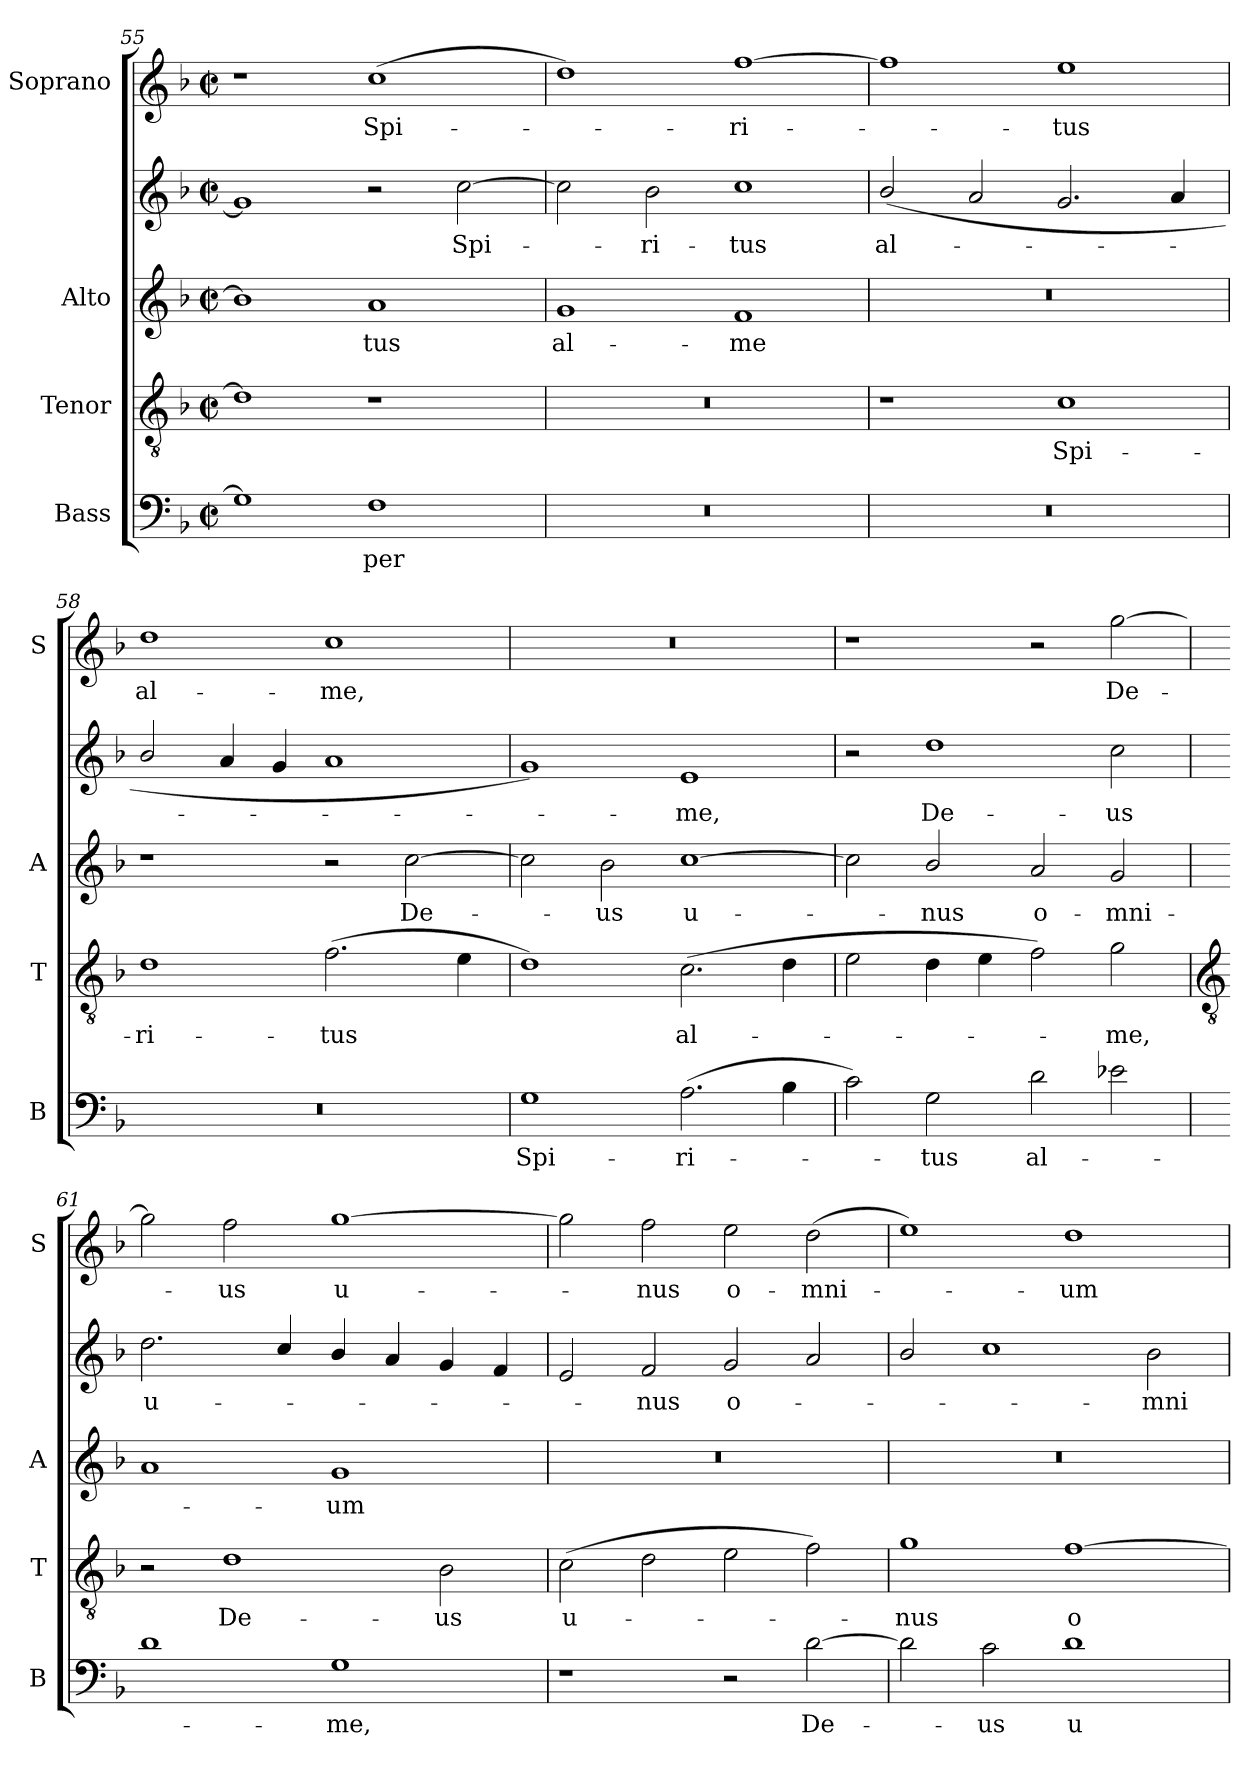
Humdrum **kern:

**kern	**text	**kern	**text	**kern	**text	**kern	**text	**kern	**text
*part4	*part4	*part3	*part3	*part2	*part2	*part2	*part2	*part1	*part1
*staff5	*staff5	*staff4	*staff4	*staff3	*staff3	*staff2	*staff2	*staff1	*staff1
*I"Bass	*	*I"Tenor	*	*I"Alto	*	*	*	*I"Soprano	*
*I'B	*	*I'T	*	*I'A	*	*	*	*I'S	*
*clefF4	*	*clefGv2	*	*clefG2	*	*clefG2	*	*clefG2	*
*k[b-]	*	*k[b-]	*	*k[b-]	*	*k[b-]	*	*k[b-]	*
*F:	*	*F:	*	*F:	*	*F:	*	*F:	*
*M4/2	*	*M4/2	*	*M4/2	*	*M4/2	*	*M4/2	*
*met(c|)	*	*met(c|)	*	*met(c|)	*	*met(c|)	*	*met(c|)	*
=55	=55	=55	=55	=55	=55	=55	=55	=55	=55
1G]	.	1d]	.	1b-]	.	1g]	.	1r	.
!	!LO:LY:b	!	!	!	!LO:LY:b	!	!	!	!LO:LY:b
1F	per	1r	.	1a	tus	2r	.	(>1cc	Spi-
!	!	!	!	!	!	!	!LO:LY:b	!	!
.	.	.	.	.	.	[2cc	Spi-	.	.
=56	=56	=56	=56	=56	=56	=56	=56	=56	=56
!	!	!	!	!	!LO:LY:b	!	!	!	!
0r	.	0r	.	1g	al-	2cc]	.	1dd)	.
!	!	!	!	!	!	!	!LO:LY:b	!	!
.	.	.	.	.	.	2b-	ri-	.	.
!	!	!	!	!	!LO:LY:b	!	!LO:LY:b	!	!LO:LY:b
.	.	.	.	1f	-me	1cc	-tus	[1ff	ri-
=57	=57	=57	=57	=57	=57	=57	=57	=57	=57
!	!	!	!	!	!	!	!LO:LY:b	!	!
0r	.	1r	.	0r	.	(<2b-/	al-	1ff]	.
.	.	.	.	.	.	2a	.	.	.
!	!	!	!LO:LY:b	!	!	!	!	!	!LO:LY:b
.	.	1c	Spi-	.	.	2.g	.	1ee	tus
.	.	.	.	.	.	4a	.	.	.
=58	=58	=58	=58	=58	=58	=58	=58	=58	=58
!	!	!	!LO:LY:b	!	!	!	!	!	!LO:LY:b
0r	.	1d	-ri-	1r	.	2b-/	.	1dd	al-
.	.	.	.	.	.	4a	.	.	.
.	.	.	.	.	.	4g	.	.	.
!	!	!	!LO:LY:b	!	!	!	!	!	!LO:LY:b
.	.	(>2.f	-tus	2r	.	1a	.	1cc	-me,
!	!	!	!	!	!LO:LY:b	!	!	!	!
.	.	.	.	[2cc	De-	.	.	.	.
.	.	4e	.	.	.	.	.	.	.
=59	=59	=59	=59	=59	=59	=59	=59	=59	=59
!	!LO:LY:b	!	!	!	!	!	!	!	!
1G	Spi-	1d)	.	2cc]	.	1g)	.	0r	.
!	!	!	!	!	!LO:LY:b	!	!	!	!
.	.	.	.	2b-	us	.	.	.	.
!	!LO:LY:b	!	!LO:LY:b	!	!LO:LY:b	!	!LO:LY:b	!	!
(>2.A	-ri-	(>2.c	al-	[1cc	u-	1e	me,	.	.
4B-	.	4d	.	.	.	.	.	.	.
=60	=60	=60	=60	=60	=60	=60	=60	=60	=60
2c)	.	2e	.	2cc]	.	2r	.	1r	.
!	!LO:LY:b	!	!	!	!LO:LY:b	!	!LO:LY:b	!	!
2G	tus	4d	.	2b-/	nus	1dd	De-	.	.
.	.	4e	.	.	.	.	.	.	.
!	!LO:LY:b	!	!	!	!LO:LY:b	!	!	!	!
2d	al-	2f)	.	2a	o-	.	.	2r	.
!	!	!	!LO:LY:b	!	!LO:LY:b	!	!LO:LY:b	!	!LO:LY:b
2e-X	.	2g	me,	(<2g	-mni-	2cc	-us	[2gg	De-
!!LO:LB:g=z
=61	=61	=61	=61	=61	=61	=61	=61	=61	=61
*	*	*clefGv2	*	*	*	*	*	*	*
!	!	!	!	!	!	!	!LO:LY:b	!	!
1d	.	2r	.	1a	.	2.dd	u-	2gg]	.
!	!	!	!LO:LY:b	!	!	!	!	!	!LO:LY:b
.	.	1d	De-	.	.	.	.	2ff	us
.	.	.	.	.	.	4cc/	.	.	.
!	!LO:LY:b	!	!	!	!LO:LY:b	!	!	!	!LO:LY:b
1G	me,	.	.	1g	um	4b-/	.	[1gg	u-
.	.	.	.	.	.	4a	.	.	.
!	!	!	!LO:LY:b	!	!	!	!	!	!
.	.	2B-	-us	.	.	4g	.	.	.
.	.	.	.	.	.	4f	.	.	.
=62	=62	=62	=62	=62	=62	=62	=62	=62	=62
!	!	!	!LO:LY:b	!	!	!	!	!	!
1r	.	(>2c	u-	0r	.	2e	.	2gg]	.
!	!	!	!	!	!	!	!LO:LY:b	!	!LO:LY:b
.	.	2d	.	.	.	2f	nus	2ff	nus
!	!	!	!	!	!	!	!LO:LY:b	!	!LO:LY:b
2r	.	2e	.	.	.	2g	o-	2ee	o-
!	!LO:LY:b	!	!	!	!	!	!	!	!LO:LY:b
[2d	De-	2f)	.	.	.	2a	.	(>2dd	-mni-
=63	=63	=63	=63	=63	=63	=63	=63	=63	=63
!	!	!	!LO:LY:b	!	!	!	!	!	!
2d]	.	1g	nus	0r	.	2b-/	.	1ee)	.
!	!LO:LY:b	!	!	!	!	!	!	!	!
2c	us	.	.	.	.	1cc)	.	.	.
!	!LO:LY:b	!	!LO:LY:b	!	!	!	!	!	!LO:LY:b
1d	u-	[1f	o-	.	.	.	.	1dd	um
!	!	!	!	!	!	!	!LO:LY:b	!	!
.	.	.	.	.	.	2b-	mni-	.	.
=	=	=	=	=	=	=	=	=	=
*-	*-	*-	*-	*-	*-	*-	*-	*-	*-
